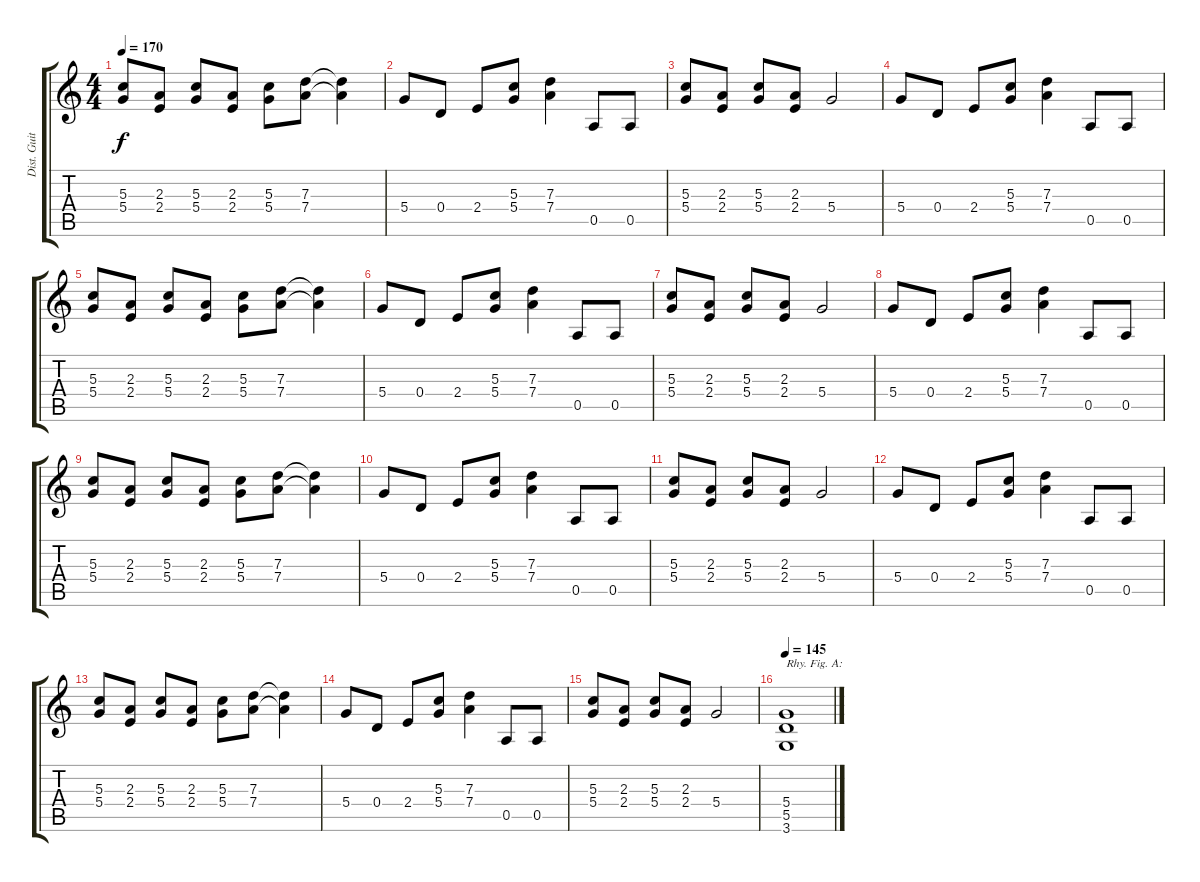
\track ("Dist. Guitar 2" "Dist. Guit") {instrument distortionguitar}
\staff {score tabs}
\tuning (E4 B3 G3 D3 A2 E2) {hide}
\ts (4 4)
\tempo 170
\clef g2
\ks c
(5.3 5.4).8{dy f} (2.3 2.4).8 (5.3 5.4).8 (2.3 2.4).8 (5.3 5.4).8 (7.3 7.4).8 (7.3{t} 7.4{t}).4 |
5.4.8 0.4.8 2.4.8 (5.3 5.4).8 (7.3 7.4).4 0.5.8 0.5.8 |
(5.3 5.4).8 (2.3 2.4).8 (5.3 5.4).8 (2.3 2.4).8 5.4.2 |
5.4.8 0.4.8 2.4.8 (5.3 5.4).8 (7.3 7.4).4 0.5.8 0.5.8 |
(5.3 5.4).8 (2.3 2.4).8 (5.3 5.4).8 (2.3 2.4).8 (5.3 5.4).8 (7.3 7.4).8 (7.3{t} 7.4{t}).4 |
5.4.8 0.4.8 2.4.8 (5.3 5.4).8 (7.3 7.4).4 0.5.8 0.5.8 |
(5.3 5.4).8 (2.3 2.4).8 (5.3 5.4).8 (2.3 2.4).8 5.4.2 |
5.4.8 0.4.8 2.4.8 (5.3 5.4).8 (7.3 7.4).4 0.5.8 0.5.8 |
(5.3 5.4).8 (2.3 2.4).8 (5.3 5.4).8 (2.3 2.4).8 (5.3 5.4).8 (7.3 7.4).8 (7.3{t} 7.4{t}).4 |
5.4.8 0.4.8 2.4.8 (5.3 5.4).8 (7.3 7.4).4 0.5.8 0.5.8 |
(5.3 5.4).8 (2.3 2.4).8 (5.3 5.4).8 (2.3 2.4).8 5.4.2 |
5.4.8 0.4.8 2.4.8 (5.3 5.4).8 (7.3 7.4).4 0.5.8 0.5.8 |
(5.3 5.4).8 (2.3 2.4).8 (5.3 5.4).8 (2.3 2.4).8 (5.3 5.4).8 (7.3 7.4).8 (7.3{t} 7.4{t}).4 |
5.4.8 0.4.8 2.4.8 (5.3 5.4).8 (7.3 7.4).4 0.5.8 0.5.8 |
(5.3 5.4).8 (2.3 2.4).8 (5.3 5.4).8 (2.3 2.4).8 5.4.2 |
\tempo 145
(5.4 5.5 3.6).1{txt "Rhy. Fig. A:" instrument distortionguitar}
